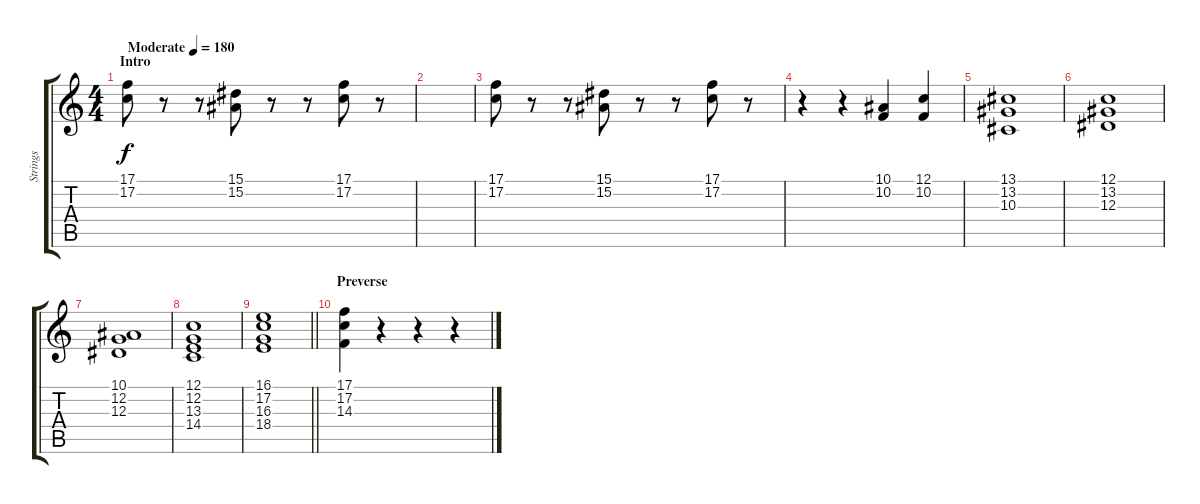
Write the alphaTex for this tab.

\track ("Strings" "Strings") {instrument stringensemble1}
\staff {score tabs}
\tuning (C4 G3 Eb3 Bb2 F2 C2) {hide}
\ts (4 4)
\section ("" "Intro")
\tempo (180 "Moderate")
\clef g2
\ks c
(17.1 17.2).8{dy f instrument stringensemble1} r.8 r.8 (15.1 15.2).8 r.8 r.8 (17.1 17.2).8 r.8 |
|
(17.1 17.2).8 r.8 r.8 (15.1 15.2).8 r.8 r.8 (17.1 17.2).8 r.8 |
r.4 r.4 (10.1 10.2).4 (12.1 10.2).4 |
(13.1 13.2 10.3).1 |
(12.1 13.2 12.3).1 |
(10.1 12.2 12.3).1 |
(12.1 12.2 13.3 14.4).1 |
\barLineRight lightlight
(16.1 17.2 16.3 18.4).1 |
\section ("" "Preverse")
(17.1 17.2 14.3).4 r.4 r.4 r.4
